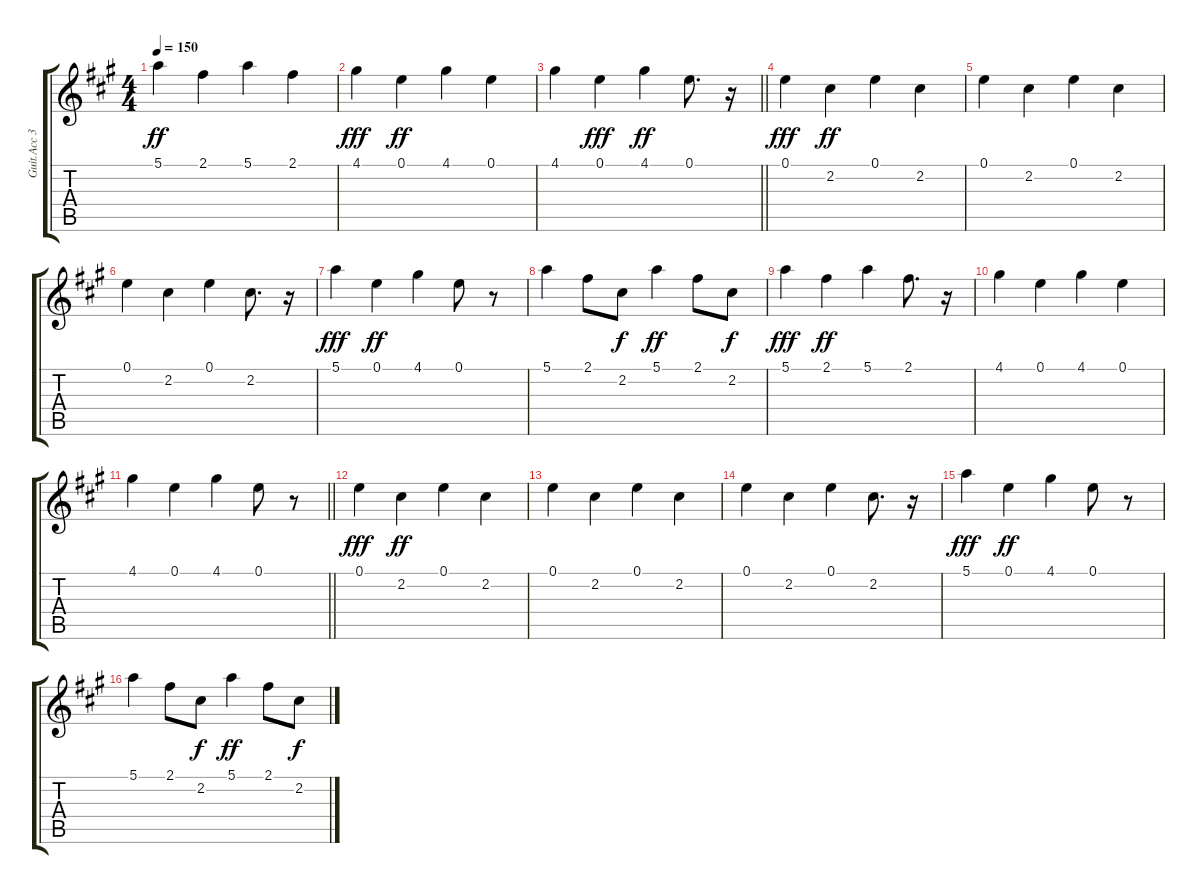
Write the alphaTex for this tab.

\track ("Guit.Acc 3" "Guit.Acc 3") {instrument acousticguitarsteel}
\staff {score tabs}
\tuning (E4 B3 G3 D3 A2 E2) {hide}
\ts (4 4)
\tempo 150
\clef g2
\ks a
5.1.4{dy ff} 2.1.4 5.1.4 2.1.4 |
4.1.4{dy fff} 0.1.4{dy ff} 4.1.4 0.1.4 |
\barLineRight lightlight
4.1.4 0.1.4{dy fff} 4.1.4{dy ff} 0.1.8{d} r.16 |
0.1.4{dy fff} 2.2.4{dy ff} 0.1.4 2.2.4 |
0.1.4 2.2.4 0.1.4 2.2.4 |
0.1.4 2.2.4 0.1.4 2.2.8{d} r.16 |
5.1.4{dy fff} 0.1.4{dy ff} 4.1.4 0.1.8 r.8 |
5.1.4 2.1.8 2.2.8{dy f} 5.1.4{dy ff} 2.1.8 2.2.8{dy f} |
5.1.4{dy fff} 2.1.4{dy ff} 5.1.4 2.1.8{d} r.16 |
4.1.4 0.1.4 4.1.4 0.1.4 |
\barLineRight lightlight
4.1.4 0.1.4 4.1.4 0.1.8 r.8 |
0.1.4{dy fff} 2.2.4{dy ff} 0.1.4 2.2.4 |
0.1.4 2.2.4 0.1.4 2.2.4 |
0.1.4 2.2.4 0.1.4 2.2.8{d} r.16 |
5.1.4{dy fff} 0.1.4{dy ff} 4.1.4 0.1.8 r.8 |
5.1.4 2.1.8 2.2.8{dy f} 5.1.4{dy ff} 2.1.8 2.2.8{dy f}
